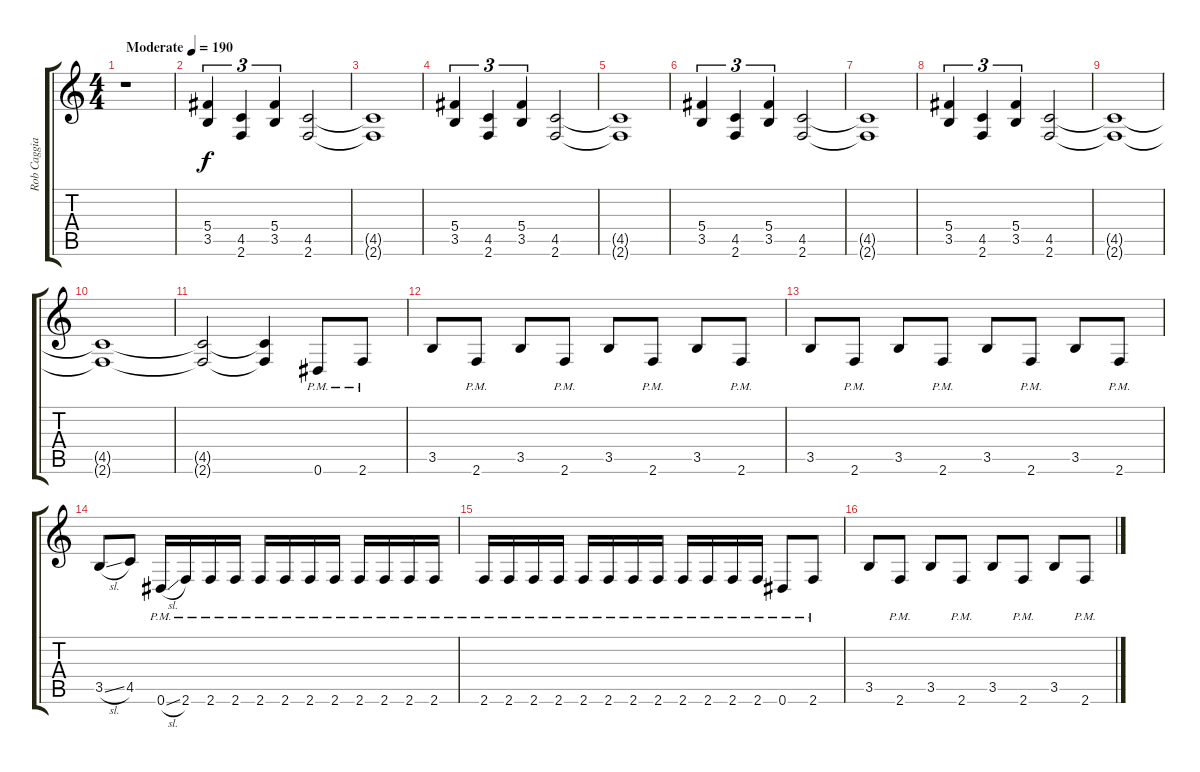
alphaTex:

\track ("Rob Caggiano" "Rob Caggia") {instrument distortionguitar}
\staff {score tabs}
\tuning (Eb4 Bb3 Gb3 Db3 Ab2 Eb2) {hide}
\ts (4 4)
\tempo (190 "Moderate")
\clef g2
\ks c
r.1{dy f instrument distortionguitar} |
(5.4 3.5).4{tu (3 2)} (4.5 2.6).4{tu (3 2)} (5.4 3.5).4{tu (3 2)} (4.5 2.6).2 |
(4.5{t} 2.6{t}).1 |
(5.4 3.5).4{tu (3 2)} (4.5 2.6).4{tu (3 2)} (5.4 3.5).4{tu (3 2)} (4.5 2.6).2 |
(4.5{t} 2.6{t}).1 |
(5.4 3.5).4{tu (3 2)} (4.5 2.6).4{tu (3 2)} (5.4 3.5).4{tu (3 2)} (4.5 2.6).2 |
(4.5{t} 2.6{t}).1 |
(5.4 3.5).4{tu (3 2)} (4.5 2.6).4{tu (3 2)} (5.4 3.5).4{tu (3 2)} (4.5 2.6).2 |
(4.5{t} 2.6{t}).1 |
(4.5{t} 2.6{t}).1 |
(4.5{t} 2.6{t}).2 (4.5{t} 2.6{t}).4 0.6{pm}.8 2.6{pm}.8 |
3.5.8 2.6{pm}.8 3.5.8 2.6{pm}.8 3.5.8 2.6{pm}.8 3.5.8 2.6{pm}.8 |
3.5.8 2.6{pm}.8 3.5.8 2.6{pm}.8 3.5.8 2.6{pm}.8 3.5.8 2.6{pm}.8 |
3.5{sl}.8 4.5.8 0.6{sl pm}.16 2.6{pm}.16 2.6{pm}.16 2.6{pm}.16 2.6{pm}.16 2.6{pm}.16 2.6{pm}.16 2.6{pm}.16 2.6{pm}.16 2.6{pm}.16 2.6{pm}.16 2.6{pm}.16 |
2.6{pm}.16 2.6{pm}.16 2.6{pm}.16 2.6{pm}.16 2.6{pm}.16 2.6{pm}.16 2.6{pm}.16 2.6{pm}.16 2.6{pm}.16 2.6{pm}.16 2.6{pm}.16 2.6{pm}.16 0.6{pm}.8 2.6{pm}.8 |
3.5.8 2.6{pm}.8 3.5.8 2.6{pm}.8 3.5.8 2.6{pm}.8 3.5.8 2.6{pm}.8
